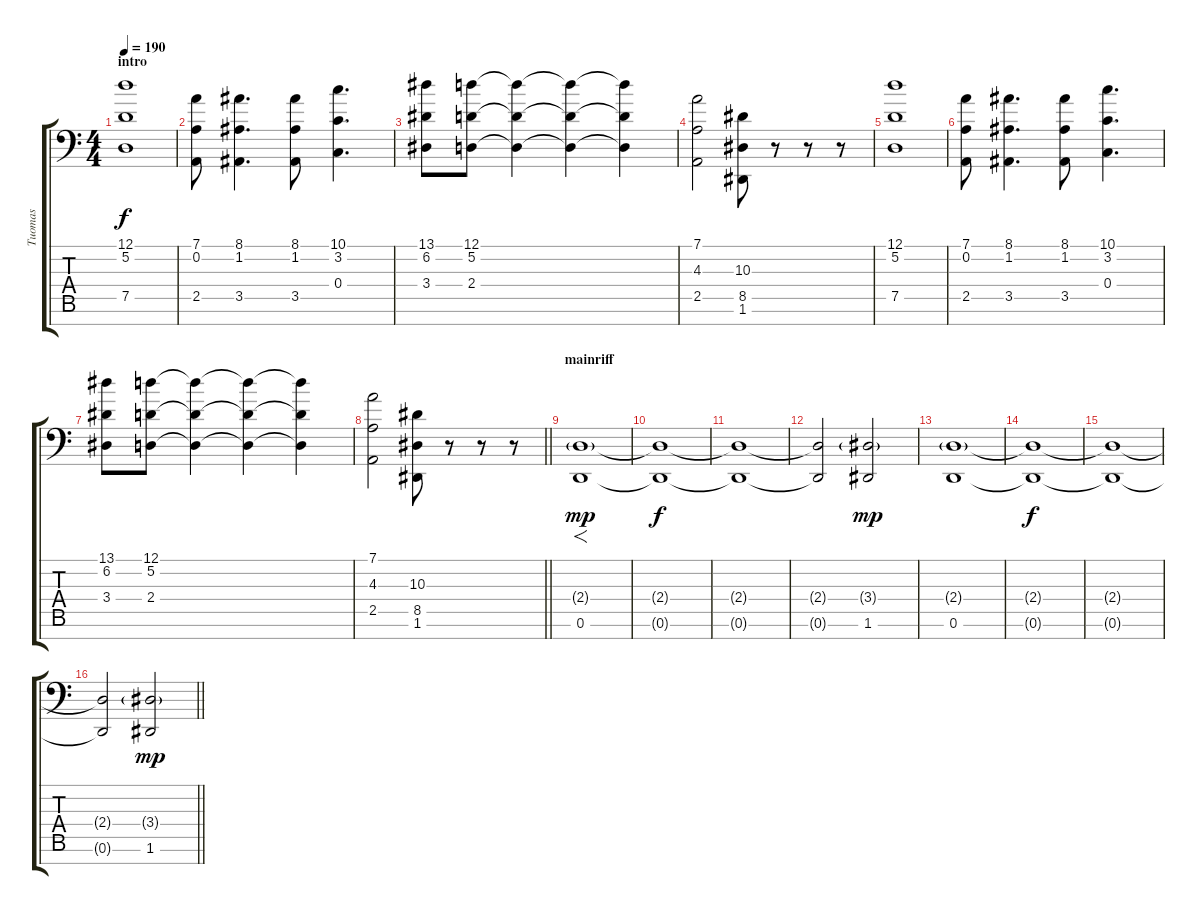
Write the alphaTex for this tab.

\track ("Tuomas" "Tuomas") {instrument stringensemble1}
\staff {score tabs}
\tuning (D4 A3 F3 C3 G2 D2 A1) {hide}
\ts (4 4)
\section ("" "intro")
\tempo 190
\clef f4
\ks c
(12.1 5.2 7.5).1{dy f instrument stringensemble1} |
(7.1 0.2 2.5).8 (8.1 1.2 3.5).4{d} (8.1 1.2 3.5).8 (10.1 3.2 0.4).4{d} |
(13.1 6.2 3.4).8 (12.1 5.2 2.4).8 (12.1{t} 5.2{t} 2.4{t}).4 (12.1{t} 5.2{t} 2.4{t}).4 (12.1{t} 5.2{t} 2.4{t}).4 |
(7.1 4.3 2.5).2 (10.3 8.5 1.6).8 r.8 r.8 r.8 |
(12.1 5.2 7.5).1 |
(7.1 0.2 2.5).8 (8.1 1.2 3.5).4{d} (8.1 1.2 3.5).8 (10.1 3.2 0.4).4{d} |
(13.1 6.2 3.4).8 (12.1 5.2 2.4).8 (12.1{t} 5.2{t} 2.4{t}).4 (12.1{t} 5.2{t} 2.4{t}).4 (12.1{t} 5.2{t} 2.4{t}).4 |
\barLineRight lightlight
(7.1 4.3 2.5).2 (10.3 8.5 1.6).8 r.8 r.8 r.8 |
\section ("" "mainriff")
(2.4{g} 0.6).1{f dy mp} |
(2.4{t} 0.6{t}).1{dy f} |
(2.4{t} 0.6{t}).1 |
(2.4{t} 0.6{t}).2 (3.4{g} 1.6).2{dy mp} |
(2.4{g} 0.6).1 |
(2.4{t} 0.6{t}).1{dy f} |
(2.4{t} 0.6{t}).1 |
\barLineRight lightlight
(2.4{t} 0.6{t}).2 (3.4{g} 1.6).2{dy mp}
